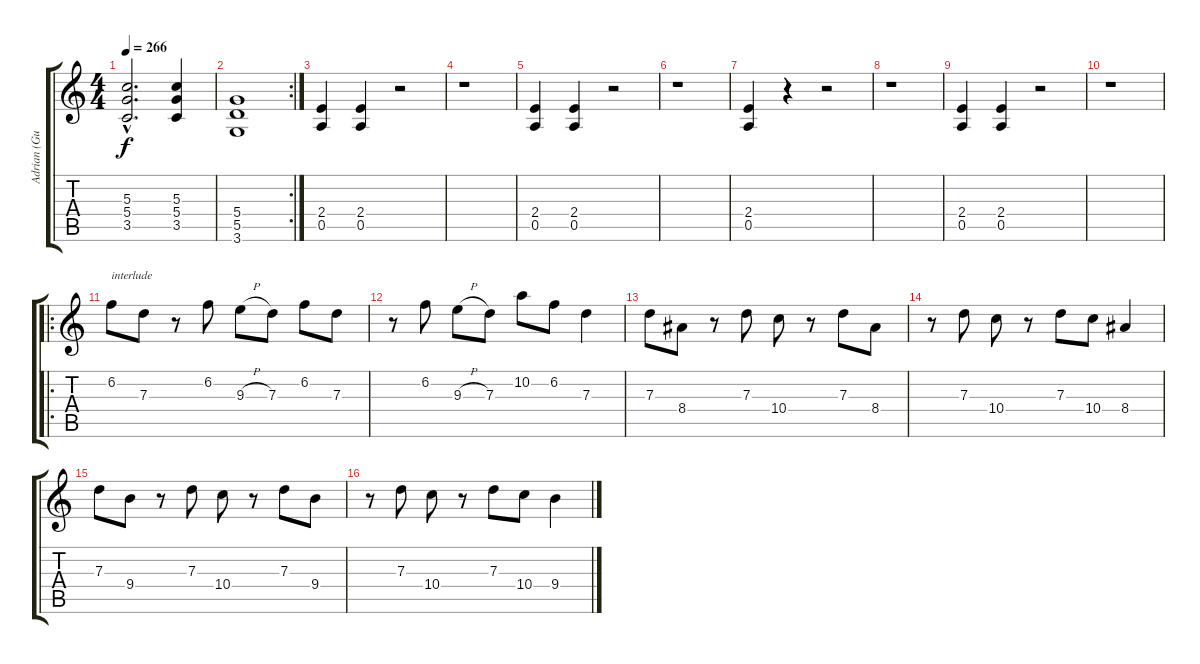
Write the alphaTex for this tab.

\track ("Adrian (Guitar 2)" "Adrian (Gu") {instrument distortionguitar}
\staff {score tabs}
\tuning (E4 B3 G3 D3 A2 E2) {hide}
\ts (4 4)
\tempo 266
\clef g2
\ks c
(5.3{hac} 5.4{hac} 3.5{hac}).2{d dy f} (5.3 5.4 3.5).4 |
\rc 2
(5.4 5.5 3.6).1 |
(2.4 0.5).4 (2.4 0.5).4 r.2 |
r.1 |
(2.4 0.5).4 (2.4 0.5).4 r.2 |
r.1 |
(2.4 0.5).4 r.4 r.2 |
r.1 |
(2.4 0.5).4 (2.4 0.5).4 r.2 |
r.1 |
\ro
6.2.8{txt "interlude"} 7.3.8 r.8 6.2.8 9.3{h}.8 7.3.8 6.2.8 7.3.8 |
r.8 6.2.8 9.3{h}.8 7.3.8 10.2.8 6.2.8 7.3.4 |
7.3.8 8.4.8 r.8 7.3.8 10.4.8 r.8 7.3.8 8.4.8 |
r.8 7.3.8 10.4.8 r.8 7.3.8 10.4.8 8.4.4 |
7.3.8 9.4.8 r.8 7.3.8 10.4.8 r.8 7.3.8 9.4.8 |
r.8 7.3.8 10.4.8 r.8 7.3.8 10.4.8 9.4.4
